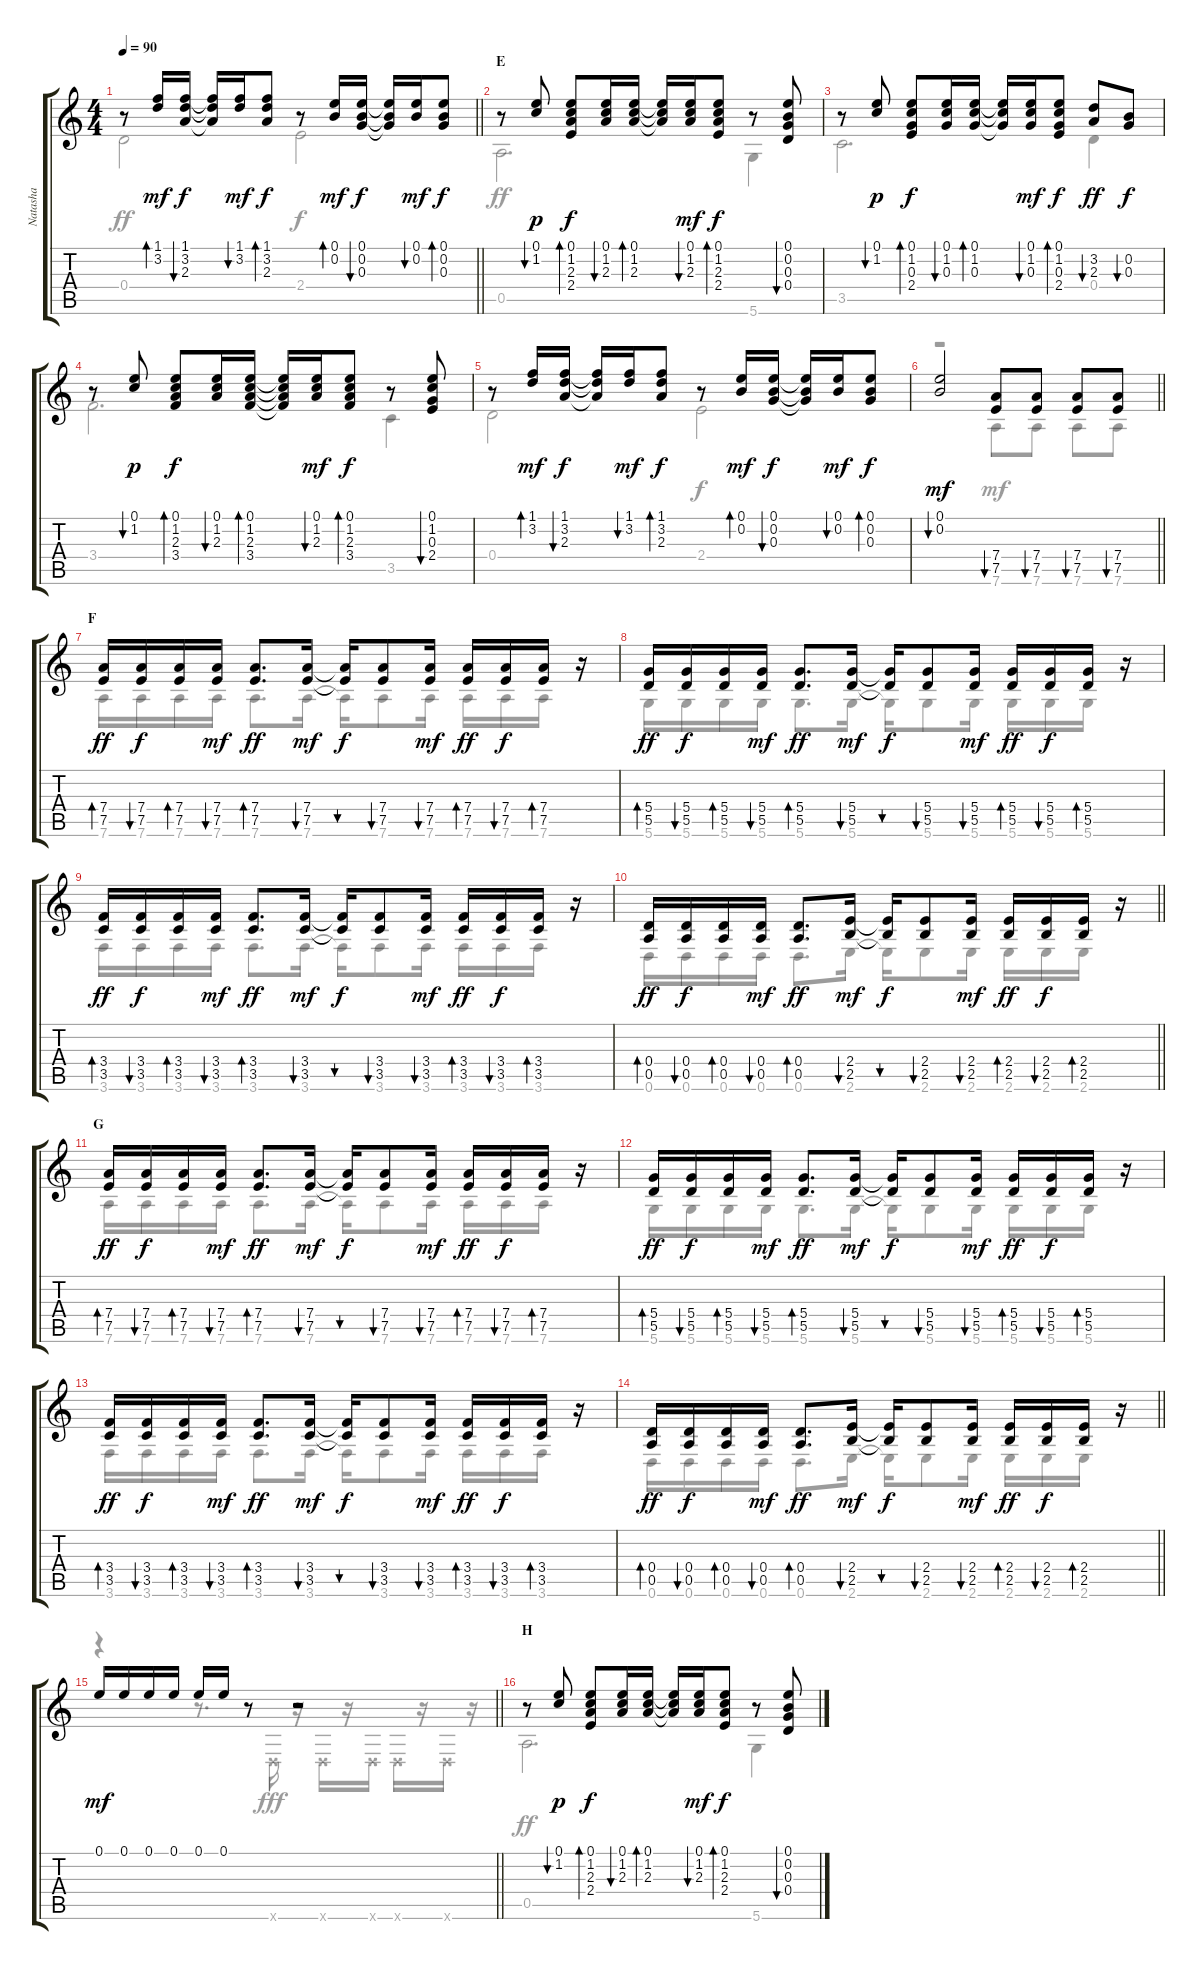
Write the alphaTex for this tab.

\track ("Natasha" "Natasha") {instrument acousticguitarnylon}
\staff {score tabs}
\tuning (E4 B3 G3 D3 A2 D2) {hide}
\voice
\ts (4 4)
\tempo 90
\clef g2
\barLineRight lightlight
\ks c
r.8{dy f} (1.1 3.2).16{bd 60 dy mf} (1.1 3.2 2.3).16{bu 60 dy f} (1.1{t} 3.2{t} 2.3{t}).16 (1.1 3.2).16{bu 60 dy mf} (1.1 3.2 2.3).8{bd 60 dy f} r.8 (0.1 0.2).16{bd 60 dy mf} (0.1 0.2 0.3).16{bu 60 dy f} (0.1{t} 0.2{t} 0.3{t}).16 (0.1 0.2).16{bu 60 dy mf} (0.1 0.2 0.3).8{bd 60 dy f} |
\section ("" "E")
r.8 (0.1 1.2).8{bu 60 dy p} (0.1 1.2 2.3 2.4).8{bd 60 dy f} (0.1 1.2 2.3).16{bu 60} (0.1 1.2 2.3).16{bd 60} (0.1{t} 1.2{t} 2.3{t}).16 (0.1 1.2 2.3).16{bu 60 dy mf} (0.1 1.2 2.3 2.4).8{bd 60 dy f} r.8 (0.1 0.2 0.3 0.4).8{bu 60} |
r.8 (0.1 1.2).8{bu 60 dy p} (0.1 1.2 0.3 2.4).8{bd 60 dy f} (0.1 1.2 0.3).16{bu 60} (0.1 1.2 0.3).16{bd 60} (0.1{t} 1.2{t} 0.3{t}).16 (0.1 1.2 0.3).16{bu 60 dy mf} (0.1 1.2 0.3 2.4).8{bd 60 dy f} (3.2 2.3).8{bu 60 dy ff} (0.2 0.3).8{bu 60 dy f} |
r.8 (0.1 1.2).8{bu 60 dy p} (0.1 1.2 2.3 3.4).8{bd 60 dy f} (0.1 1.2 2.3).16{bu 60} (0.1 1.2 2.3 3.4).16{bd 60} (0.1{t} 1.2{t} 2.3{t} 3.4{t}).16 (0.1 1.2 2.3).16{bu 60 dy mf} (0.1 1.2 2.3 3.4).8{bd 60 dy f} r.8 (0.1 1.2 0.3 2.4).8{bu 60} |
r.8 (1.1 3.2).16{bd 60 dy mf} (1.1 3.2 2.3).16{bu 60 dy f} (1.1{t} 3.2{t} 2.3{t}).16 (1.1 3.2).16{bu 60 dy mf} (1.1 3.2 2.3).8{bd 60 dy f} r.8 (0.1 0.2).16{bd 60 dy mf} (0.1 0.2 0.3).16{bu 60 dy f} (0.1{t} 0.2{t} 0.3{t}).16 (0.1 0.2).16{bu 60 dy mf} (0.1 0.2 0.3).8{bd 60 dy f} |
\barLineRight lightlight
(0.1 0.2).2{bu 60 dy mf} (7.4 7.5).8{bu 60 volume 8} (7.4 7.5).8{bu 60} (7.4 7.5).8{bu 60} (7.4 7.5).8{bu 60} |
\section ("" "F")
(7.4 7.5).16{bd 60 dy ff} (7.4 7.5).16{bu 60 dy f} (7.4 7.5).16{bd 60} (7.4 7.5).16{bu 60 dy mf} (7.4 7.5).8{d bd 60 dy ff} (7.4 7.5).16{bu 60 dy mf} (7.4{t} 7.5{t}).16{bu 60 dy f} (7.4 7.5).8{bu 60} (7.4 7.5).16{bu 60 dy mf} (7.4 7.5).16{bd 60 dy ff} (7.4 7.5).16{bu 60 dy f} (7.4 7.5).16{bd 60} r.16 |
(5.4 5.5).16{bd 60 dy ff} (5.4 5.5).16{bu 60 dy f} (5.4 5.5).16{bd 60} (5.4 5.5).16{bu 60 dy mf} (5.4 5.5).8{d bd 60 dy ff} (5.4 5.5).16{bu 60 dy mf} (5.4{t} 5.5{t}).16{bu 60 dy f} (5.4 5.5).8{bu 60} (5.4 5.5).16{bu 60 dy mf} (5.4 5.5).16{bd 60 dy ff} (5.4 5.5).16{bu 60 dy f} (5.4 5.5).16{bd 60} r.16 |
(3.4 3.5).16{bd 60 dy ff} (3.4 3.5).16{bu 60 dy f} (3.4 3.5).16{bd 60} (3.4 3.5).16{bu 60 dy mf} (3.4 3.5).8{d bd 60 dy ff} (3.4 3.5).16{bu 60 dy mf} (3.4{t} 3.5{t}).16{bu 60 dy f} (3.4 3.5).8{bu 60} (3.4 3.5).16{bu 60 dy mf} (3.4 3.5).16{bd 60 dy ff} (3.4 3.5).16{bu 60 dy f} (3.4 3.5).16{bd 60} r.16 |
\barLineRight lightlight
(0.4 0.5).16{bd 60 dy ff} (0.4 0.5).16{bu 60 dy f} (0.4 0.5).16{bd 60} (0.4 0.5).16{bu 60 dy mf} (0.4 0.5).8{d bd 60 dy ff} (2.4 2.5).16{bu 60 dy mf} (2.4{t} 2.5{t}).16{bu 60 dy f} (2.4 2.5).8{bu 60} (2.4 2.5).16{bu 60 dy mf} (2.4 2.5).16{bd 60 dy ff} (2.4 2.5).16{bu 60 dy f} (2.4 2.5).16{bd 60} r.16 |
\section ("" "G")
(7.4 7.5).16{bd 60 dy ff} (7.4 7.5).16{bu 60 dy f} (7.4 7.5).16{bd 60} (7.4 7.5).16{bu 60 dy mf} (7.4 7.5).8{d bd 60 dy ff} (7.4 7.5).16{bu 60 dy mf} (7.4{t} 7.5{t}).16{bu 60 dy f} (7.4 7.5).8{bu 60} (7.4 7.5).16{bu 60 dy mf} (7.4 7.5).16{bd 60 dy ff} (7.4 7.5).16{bu 60 dy f} (7.4 7.5).16{bd 60} r.16 |
(5.4 5.5).16{bd 60 dy ff} (5.4 5.5).16{bu 60 dy f} (5.4 5.5).16{bd 60} (5.4 5.5).16{bu 60 dy mf} (5.4 5.5).8{d bd 60 dy ff} (5.4 5.5).16{bu 60 dy mf} (5.4{t} 5.5{t}).16{bu 60 dy f} (5.4 5.5).8{bu 60} (5.4 5.5).16{bu 60 dy mf} (5.4 5.5).16{bd 60 dy ff} (5.4 5.5).16{bu 60 dy f} (5.4 5.5).16{bd 60} r.16 |
(3.4 3.5).16{bd 60 dy ff} (3.4 3.5).16{bu 60 dy f} (3.4 3.5).16{bd 60} (3.4 3.5).16{bu 60 dy mf} (3.4 3.5).8{d bd 60 dy ff} (3.4 3.5).16{bu 60 dy mf} (3.4{t} 3.5{t}).16{bu 60 dy f} (3.4 3.5).8{bu 60} (3.4 3.5).16{bu 60 dy mf} (3.4 3.5).16{bd 60 dy ff} (3.4 3.5).16{bu 60 dy f} (3.4 3.5).16{bd 60} r.16 |
\barLineRight lightlight
(0.4 0.5).16{bd 60 dy ff} (0.4 0.5).16{bu 60 dy f} (0.4 0.5).16{bd 60} (0.4 0.5).16{bu 60 dy mf} (0.4 0.5).8{d bd 60 dy ff} (2.4 2.5).16{bu 60 dy mf} (2.4{t} 2.5{t}).16{bu 60 dy f} (2.4 2.5).8{bu 60} (2.4 2.5).16{bu 60 dy mf} (2.4 2.5).16{bd 60 dy ff} (2.4 2.5).16{bu 60 dy f} (2.4 2.5).16{bd 60} r.16 |
\barLineRight lightlight
0.1.16{dy mf volume 13} 0.1.16 0.1.16 0.1.16 0.1.16 0.1.16 r.8 r.2 |
\section ("" "H")
r.8 (0.1 1.2).8{bu 60 dy p} (0.1 1.2 2.3 2.4).8{bd 60 dy f} (0.1 1.2 2.3).16{bu 60} (0.1 1.2 2.3).16{bd 60} (0.1{t} 1.2{t} 2.3{t}).16 (0.1 1.2 2.3).16{bu 60 dy mf} (0.1 1.2 2.3 2.4).8{bd 60 dy f} r.8 (0.1 0.2 0.3 0.4).8{bu 60}
\voice
\clef g2
\ottava regular
\simile none
\barLineRight lightlight
\ks c
0.4.2{dy ff} 2.4.2{dy f} |
0.5.2{d dy ff} 5.6.4 |
3.5.2{d} 0.4.4 |
3.4.2{d} 3.5.4 |
0.4.2 2.4.2{dy f} |
\barLineRight lightlight
r.2 7.6.8{dy mf} 7.6.8 7.6.8 7.6.8 |
7.6.16{dy ff} 7.6.16{dy f} 7.6.16 7.6.16{dy mf} 7.6.8{d dy ff} 7.6.16{dy mf} 7.6{t}.16{dy f} 7.6.8 7.6.16{dy mf} 7.6.16{dy ff} 7.6.16{dy f} 7.6.16 r.16 |
5.6.16{dy ff} 5.6.16{dy f} 5.6.16 5.6.16{dy mf} 5.6.8{d dy ff} 5.6.16{dy mf} 5.6{t}.16{dy f} 5.6.8 5.6.16{dy mf} 5.6.16{dy ff} 5.6.16{dy f} 5.6.16 r.16 |
3.6.16{dy ff} 3.6.16{dy f} 3.6.16 3.6.16{dy mf} 3.6.8{d dy ff} 3.6.16{dy mf} 3.6{t}.16{dy f} 3.6.8 3.6.16{dy mf} 3.6.16{dy ff} 3.6.16{dy f} 3.6.16 r.16 |
\barLineRight lightlight
0.6.16{dy ff} 0.6.16{dy f} 0.6.16 0.6.16{dy mf} 0.6.8{d dy ff} 2.6.16{dy mf} 2.6{t}.16{dy f} 2.6.8 2.6.16{dy mf} 2.6.16{dy ff} 2.6.16{dy f} 2.6.16 r.16 |
7.6.16{dy ff} 7.6.16{dy f} 7.6.16 7.6.16{dy mf} 7.6.8{d dy ff} 7.6.16{dy mf} 7.6{t}.16{dy f} 7.6.8 7.6.16{dy mf} 7.6.16{dy ff} 7.6.16{dy f} 7.6.16 r.16 |
5.6.16{dy ff} 5.6.16{dy f} 5.6.16 5.6.16{dy mf} 5.6.8{d dy ff} 5.6.16{dy mf} 5.6{t}.16{dy f} 5.6.8 5.6.16{dy mf} 5.6.16{dy ff} 5.6.16{dy f} 5.6.16 r.16 |
3.6.16{dy ff} 3.6.16{dy f} 3.6.16 3.6.16{dy mf} 3.6.8{d dy ff} 3.6.16{dy mf} 3.6{t}.16{dy f} 3.6.8 3.6.16{dy mf} 3.6.16{dy ff} 3.6.16{dy f} 3.6.16 r.16 |
\barLineRight lightlight
0.6.16{dy ff} 0.6.16{dy f} 0.6.16 0.6.16{dy mf} 0.6.8{d dy ff} 2.6.16{dy mf} 2.6{t}.16{dy f} 2.6.8 2.6.16{dy mf} 2.6.16{dy ff} 2.6.16{dy f} 2.6.16 r.16 |
\barLineRight lightlight
r.4 r.8{d} 0.6{x}.16{dy fff} r.16 0.6{x}.16 r.16 0.6{x}.16 0.6{x}.16 r.16 0.6{x}.16 r.16 |
0.5.2{d dy ff} 5.6.4
